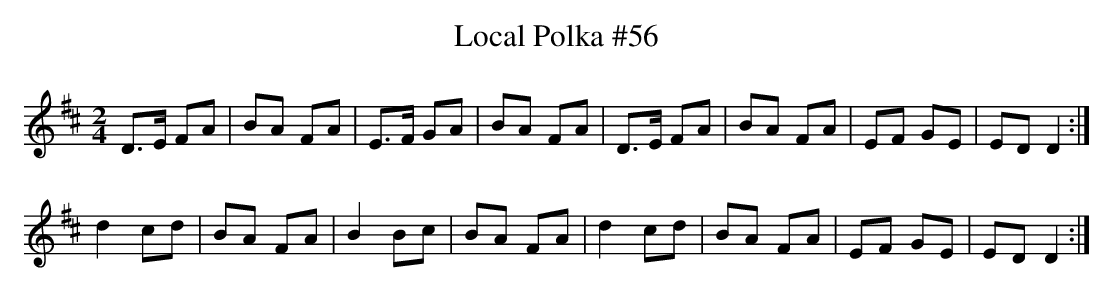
X:1
T:Local Polka #56
M:2/4
L:1/8
K:D
D>E FA | BA FA | E>F GA | BA FA | D>E FA | BA FA | EF GE | ED D2 :|
d2 cd | BA FA | B2 Bc | BA FA | d2 cd | BA FA | EF GE | ED D2 :|
